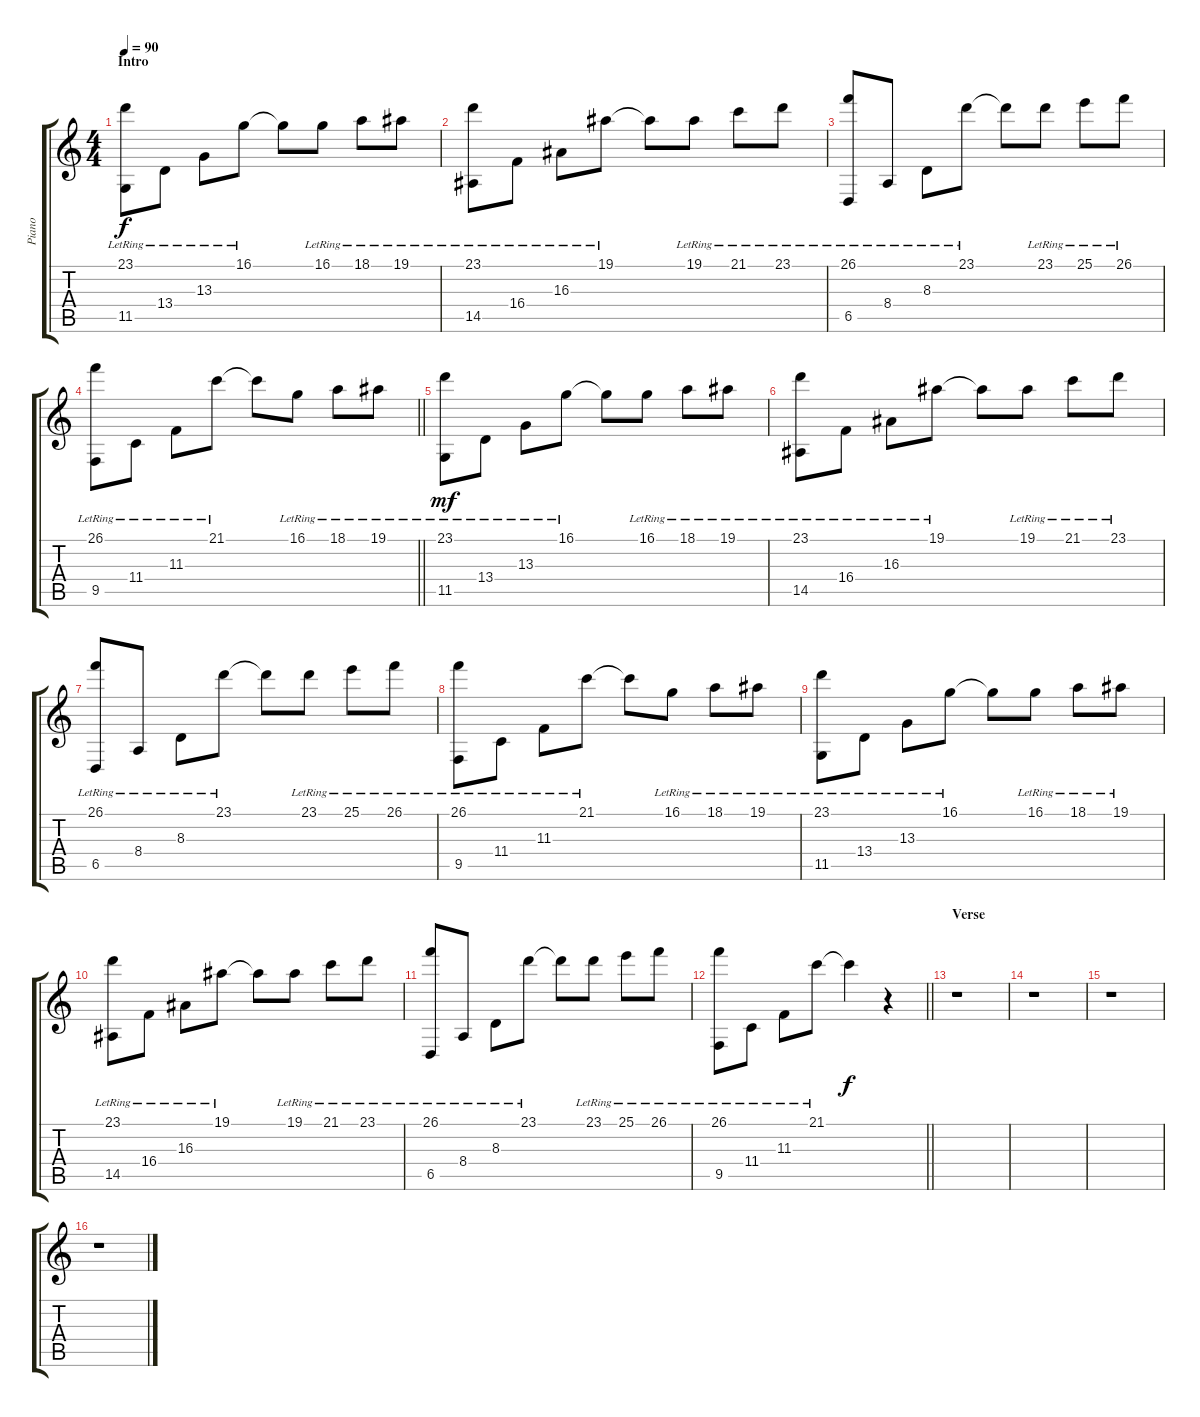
\track ("Piano" "Piano") {instrument acousticgrandpiano}
\staff {score tabs}
\tuning (Eb4 Bb3 Gb3 Db3 Ab2 Eb2) {hide}
\ts (4 4)
\section ("" "Intro")
\tempo 90
\clef g2
\ks c
(23.1{lr} 11.5{lr}).8{dy f instrument acousticgrandpiano} 13.4{lr}.8 13.3{lr}.8 16.1{lr}.8 16.1{t}.8 16.1{lr}.8 18.1{lr}.8 19.1{lr}.8 |
(23.1{lr} 14.5{lr}).8 16.4{lr}.8 16.3{lr}.8 19.1{lr}.8 19.1{t}.8 19.1{lr}.8 21.1{lr}.8 23.1{lr}.8 |
(26.1{lr} 6.5{lr}).8 8.4{lr}.8 8.3{lr}.8 23.1{lr}.8 23.1{t}.8 23.1{lr}.8 25.1{lr}.8 26.1{lr}.8 |
\barLineRight lightlight
(26.1{lr} 9.5{lr}).8 11.4{lr}.8 11.3{lr}.8 21.1{lr}.8 21.1{t}.8 16.1{lr}.8 18.1{lr}.8 19.1{lr}.8 |
(23.1{lr} 11.5{lr}).8{dy mf} 13.4{lr}.8 13.3{lr}.8 16.1{lr}.8 16.1{t}.8 16.1{lr}.8 18.1{lr}.8 19.1{lr}.8 |
(23.1{lr} 14.5{lr}).8 16.4{lr}.8 16.3{lr}.8 19.1{lr}.8 19.1{t}.8 19.1{lr}.8 21.1{lr}.8 23.1{lr}.8 |
(26.1{lr} 6.5{lr}).8 8.4{lr}.8 8.3{lr}.8 23.1{lr}.8 23.1{t}.8 23.1{lr}.8 25.1{lr}.8 26.1{lr}.8 |
(26.1{lr} 9.5{lr}).8 11.4{lr}.8 11.3{lr}.8 21.1{lr}.8 21.1{t}.8 16.1{lr}.8 18.1{lr}.8 19.1{lr}.8 |
(23.1{lr} 11.5{lr}).8 13.4{lr}.8 13.3{lr}.8 16.1{lr}.8 16.1{t}.8 16.1{lr}.8 18.1{lr}.8 19.1{lr}.8 |
(23.1{lr} 14.5{lr}).8 16.4{lr}.8 16.3{lr}.8 19.1{lr}.8 19.1{t}.8 19.1{lr}.8 21.1{lr}.8 23.1{lr}.8 |
(26.1{lr} 6.5{lr}).8 8.4{lr}.8 8.3{lr}.8 23.1{lr}.8 23.1{t}.8 23.1{lr}.8 25.1{lr}.8 26.1{lr}.8 |
\barLineRight lightlight
(26.1{lr} 9.5{lr}).8 11.4{lr}.8 11.3{lr}.8 21.1{lr}.8 21.1{t}.4{dy f} r.4 |
\section ("" "Verse")
r.1 |
r.1 |
r.1 |
r.1
